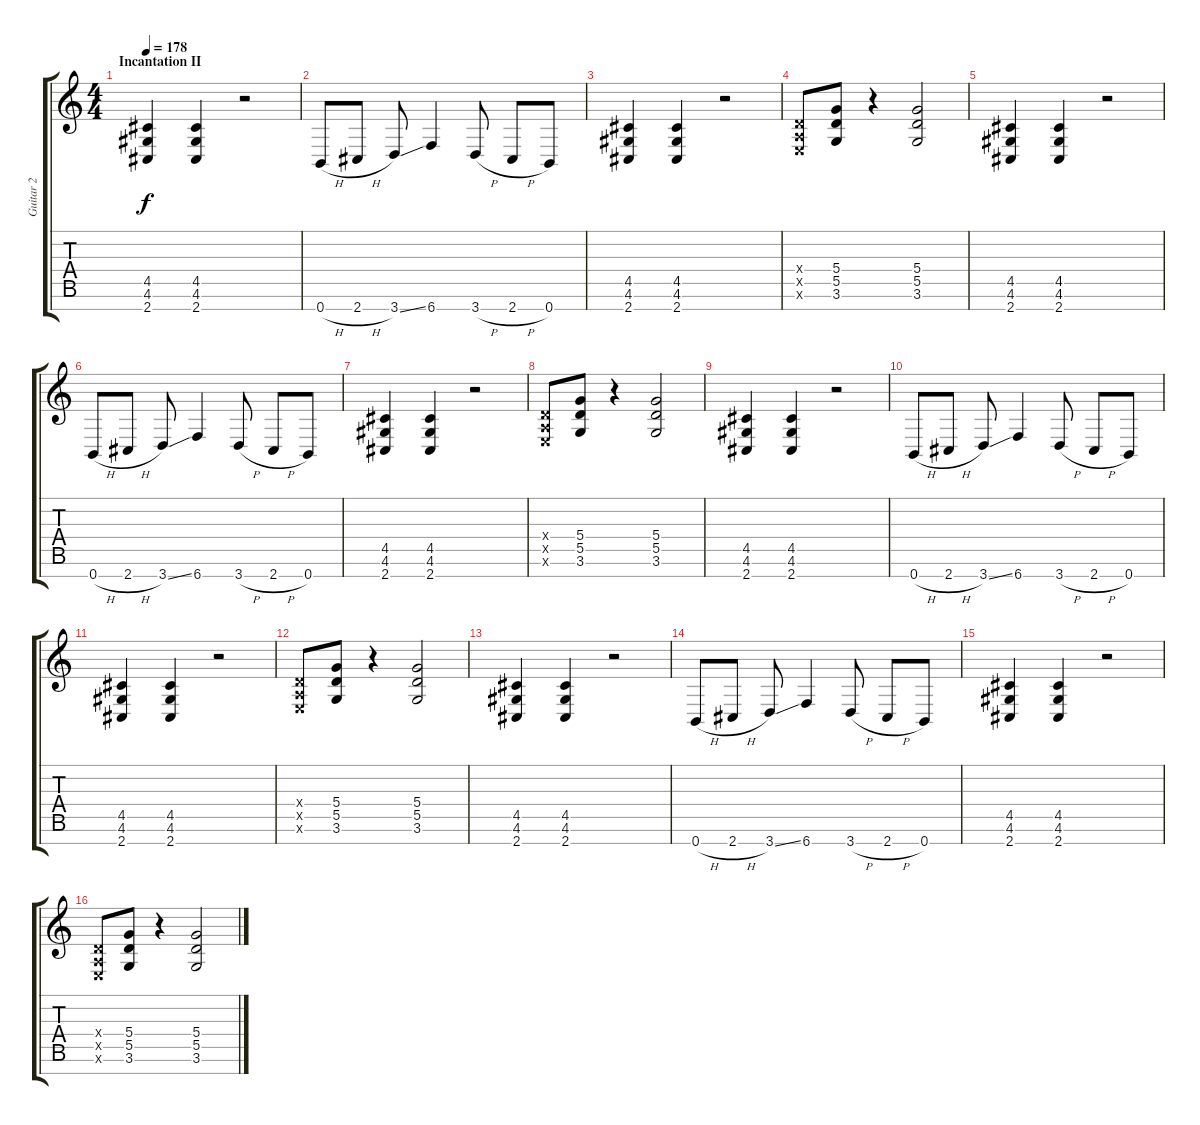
\track ("Guitar 2" "Guitar 2") {instrument distortionguitar}
\staff {score tabs}
\tuning (E4 B3 G3 D3 A2 E2 B1) {hide}
\ts (4 4)
\section ("" "Incantation II")
\tempo 178
\clef g2
\ks c
(4.5 4.6 2.7).4{dy f} (4.5 4.6 2.7).4 r.2 |
0.7{h}.8 2.7{h}.8 3.7{ss}.8 6.7.4 3.7{h}.8 2.7{h}.8 0.7.8 |
(4.5 4.6 2.7).4 (4.5 4.6 2.7).4 r.2 |
(0.4{x} 0.5{x} 0.6{x}).8 (5.4 5.5 3.6).8 r.4 (5.4 5.5 3.6).2 |
(4.5 4.6 2.7).4 (4.5 4.6 2.7).4 r.2 |
0.7{h}.8 2.7{h}.8 3.7{ss}.8 6.7.4 3.7{h}.8 2.7{h}.8 0.7.8 |
(4.5 4.6 2.7).4 (4.5 4.6 2.7).4 r.2 |
(0.4{x} 0.5{x} 0.6{x}).8 (5.4 5.5 3.6).8 r.4 (5.4 5.5 3.6).2 |
(4.5 4.6 2.7).4 (4.5 4.6 2.7).4 r.2 |
0.7{h}.8 2.7{h}.8 3.7{ss}.8 6.7.4 3.7{h}.8 2.7{h}.8 0.7.8 |
(4.5 4.6 2.7).4 (4.5 4.6 2.7).4 r.2 |
(0.4{x} 0.5{x} 0.6{x}).8 (5.4 5.5 3.6).8 r.4 (5.4 5.5 3.6).2 |
(4.5 4.6 2.7).4 (4.5 4.6 2.7).4 r.2 |
0.7{h}.8 2.7{h}.8 3.7{ss}.8 6.7.4 3.7{h}.8 2.7{h}.8 0.7.8 |
(4.5 4.6 2.7).4 (4.5 4.6 2.7).4 r.2 |
(0.4{x} 0.5{x} 0.6{x}).8 (5.4 5.5 3.6).8 r.4 (5.4 5.5 3.6).2
